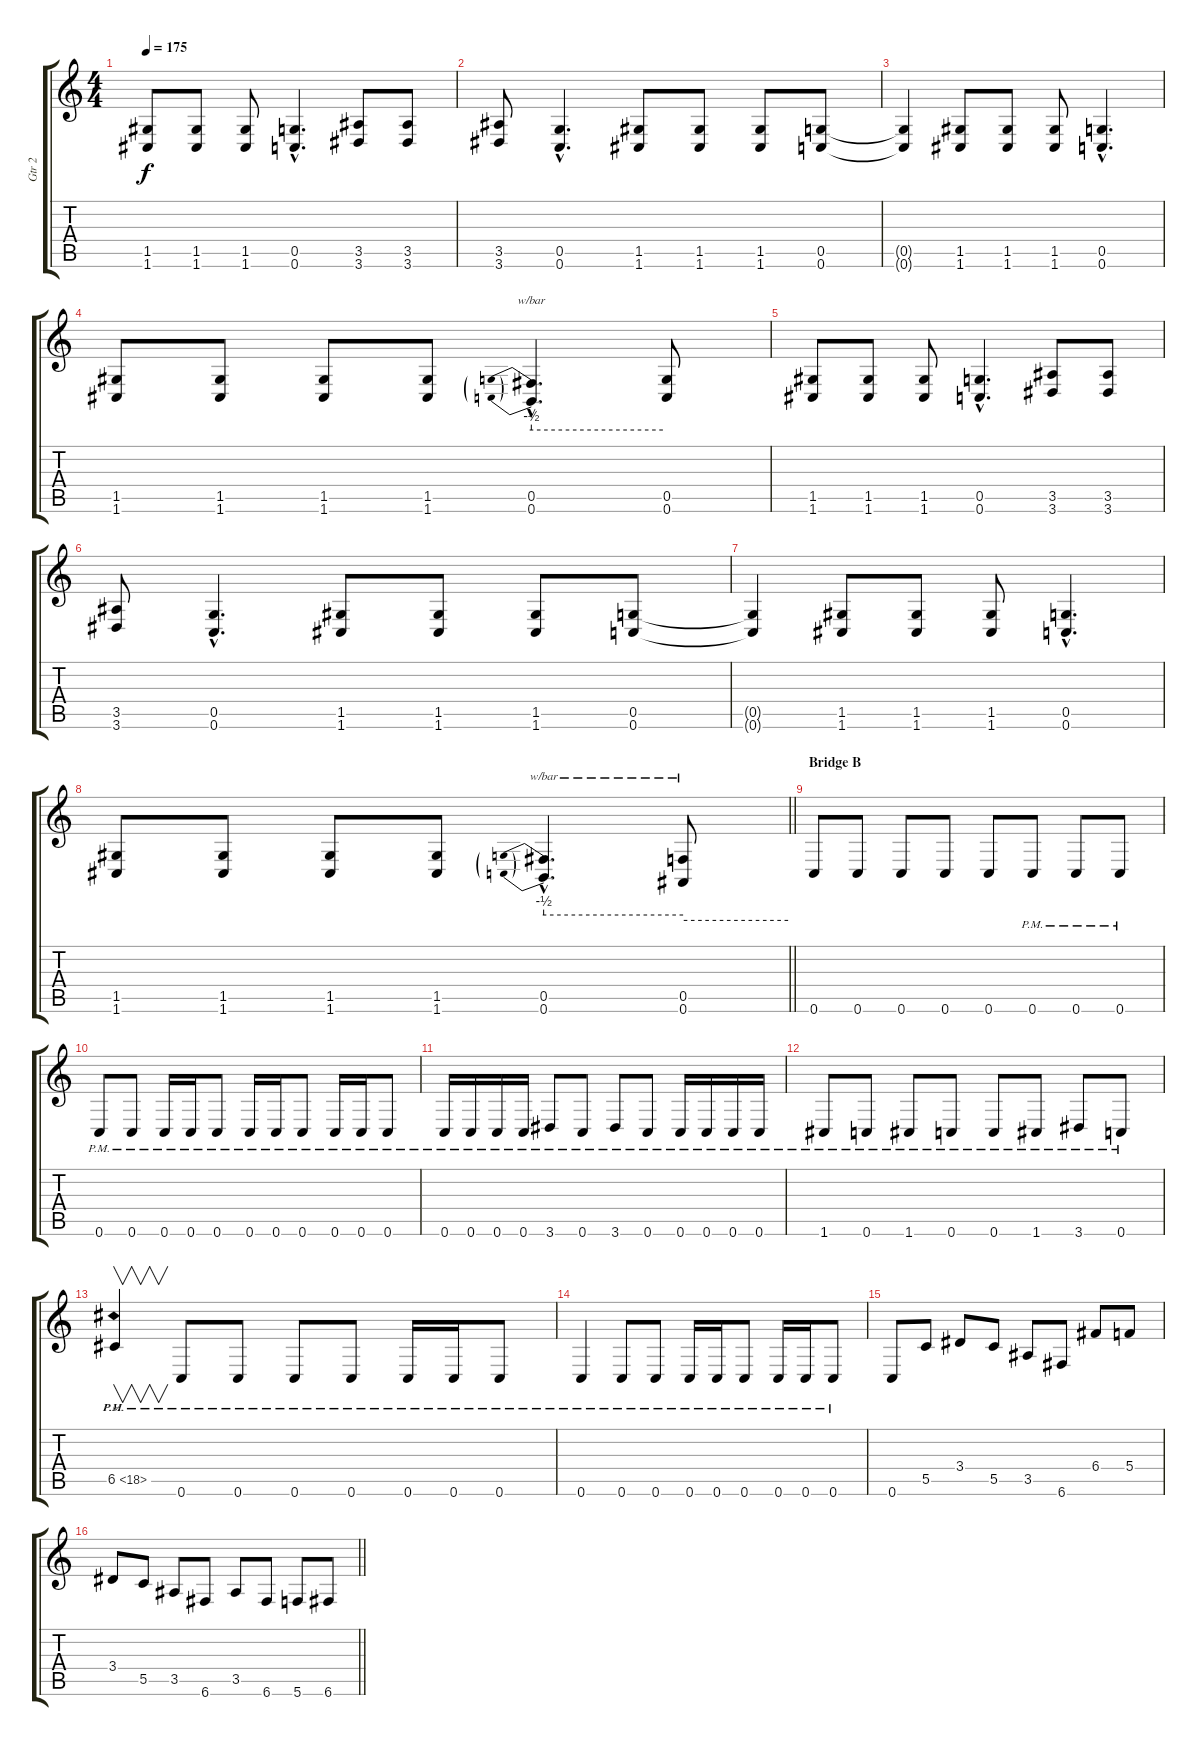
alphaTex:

\track ("Gtr 2" "Gtr 2") {instrument distortionguitar}
\staff {score tabs}
\tuning (D4 A3 F3 C3 G2 C2) {hide}
\ts (4 4)
\tempo 175
\clef g2
\ks c
(1.5 1.6).8{dy f} (1.5 1.6).8 (1.5 1.6).8 (0.5{hac} 0.6{hac}).4{d} (3.5 3.6).8 (3.5 3.6).8 |
(3.5 3.6).8 (0.5{hac} 0.6{hac}).4{d} (1.5 1.6).8 (1.5 1.6).8 (1.5 1.6).8 (0.5 0.6).8 |
(0.5{t} 0.6{t}).4 (1.5 1.6).8 (1.5 1.6).8 (1.5 1.6).8 (0.5{hac} 0.6{hac}).4{d} |
(1.5 1.6).8 (1.5 1.6).8 (1.5 1.6).8 (1.5 1.6).8 (0.5{hac} 0.6{hac}).4{d tbe (predive default 0 -2 60 -2)} (0.5 0.6).8 |
(1.5 1.6).8 (1.5 1.6).8 (1.5 1.6).8 (0.5{hac} 0.6{hac}).4{d} (3.5 3.6).8 (3.5 3.6).8 |
(3.5 3.6).8 (0.5{hac} 0.6{hac}).4{d} (1.5 1.6).8 (1.5 1.6).8 (1.5 1.6).8 (0.5 0.6).8 |
(0.5{t} 0.6{t}).4 (1.5 1.6).8 (1.5 1.6).8 (1.5 1.6).8 (0.5{hac} 0.6{hac}).4{d} |
\barLineRight lightlight
(1.5 1.6).8 (1.5 1.6).8 (1.5 1.6).8 (1.5 1.6).8 (0.5{hac} 0.6{hac}).4{d tbe (predive default 0 -2 60 -2)} (0.5 0.6).8{tbe (hold default 0 -4 60 -4)} |
\section ("" "Bridge B")
0.6.8 0.6.8 0.6.8 0.6.8 0.6.8 0.6{pm}.8 0.6{pm}.8 0.6{pm}.8 |
0.6{pm}.8 0.6{pm}.8 0.6{pm}.16 0.6{pm}.16 0.6{pm}.8 0.6{pm}.16 0.6{pm}.16 0.6{pm}.8 0.6{pm}.16 0.6{pm}.16 0.6{pm}.8 |
0.6{pm}.16 0.6{pm}.16 0.6{pm}.16 0.6{pm}.16 3.6{pm}.8 0.6{pm}.8 3.6{pm}.8 0.6{pm}.8 0.6{pm}.16 0.6{pm}.16 0.6{pm}.16 0.6{pm}.16 |
1.6{pm}.8 0.6{pm}.8 1.6{pm}.8 0.6{pm}.8 0.6{pm}.8 1.6{pm}.8 3.6{pm}.8 0.6{pm}.8 |
6.5{ph 12 pm}.4{v} 0.6{pm}.8 0.6{pm}.8 0.6{pm}.8 0.6{pm}.8 0.6{pm}.16 0.6{pm}.16 0.6{pm}.8 |
0.6{pm}.4 0.6{pm}.8 0.6{pm}.8 0.6{pm}.16 0.6{pm}.16 0.6{pm}.8 0.6{pm}.16 0.6{pm}.16 0.6{pm}.8 |
0.6.8 5.5.8 3.4.8 5.5.8 3.5.8 6.6.8 6.4.8 5.4.8 |
\barLineRight lightlight
3.4.8 5.5.8 3.5.8 6.6.8 3.5.8 6.6.8 5.6.8 6.6.8
